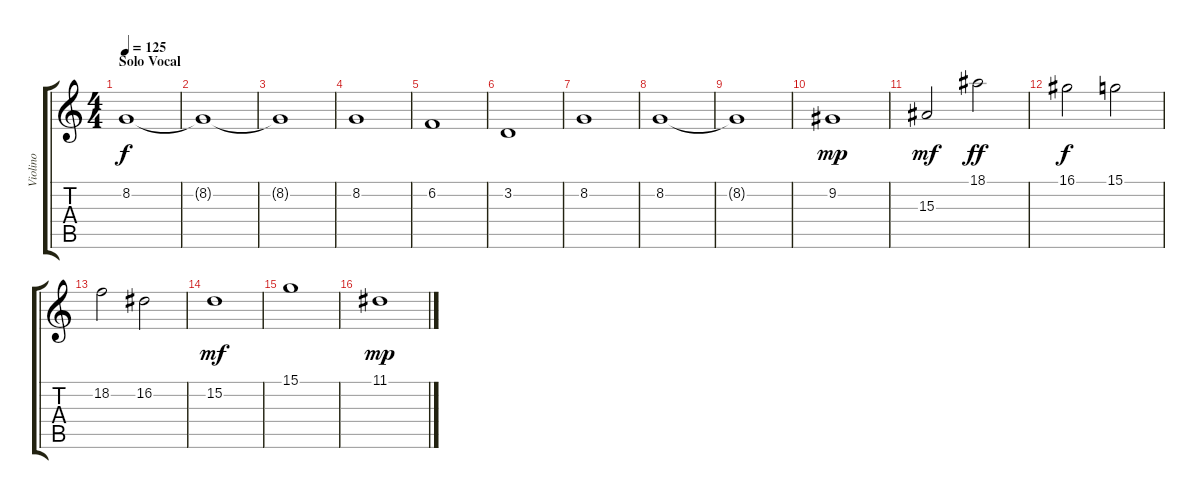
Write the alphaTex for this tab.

\track ("Violino" "Violino") {instrument violin}
\staff {score tabs}
\tuning (E4 B3 G3 D3 A2 E2) {hide}
\ts (4 4)
\section ("" "Solo Vocal")
\tempo 125
\clef g2
\ks c
8.2{t}.1{dy f} |
8.2{t}.1 |
8.2{t}.1 |
8.2.1 |
6.2.1 |
3.2.1 |
8.2.1 |
8.2.1 |
8.2{t}.1 |
9.2.1{dy mp} |
15.3.2{dy mf} 18.1.2{dy ff} |
16.1.2{dy f} 15.1.2 |
18.2.2 16.2.2 |
15.2.1{dy mf} |
15.1.1 |
11.1.1{dy mp volume 11}
